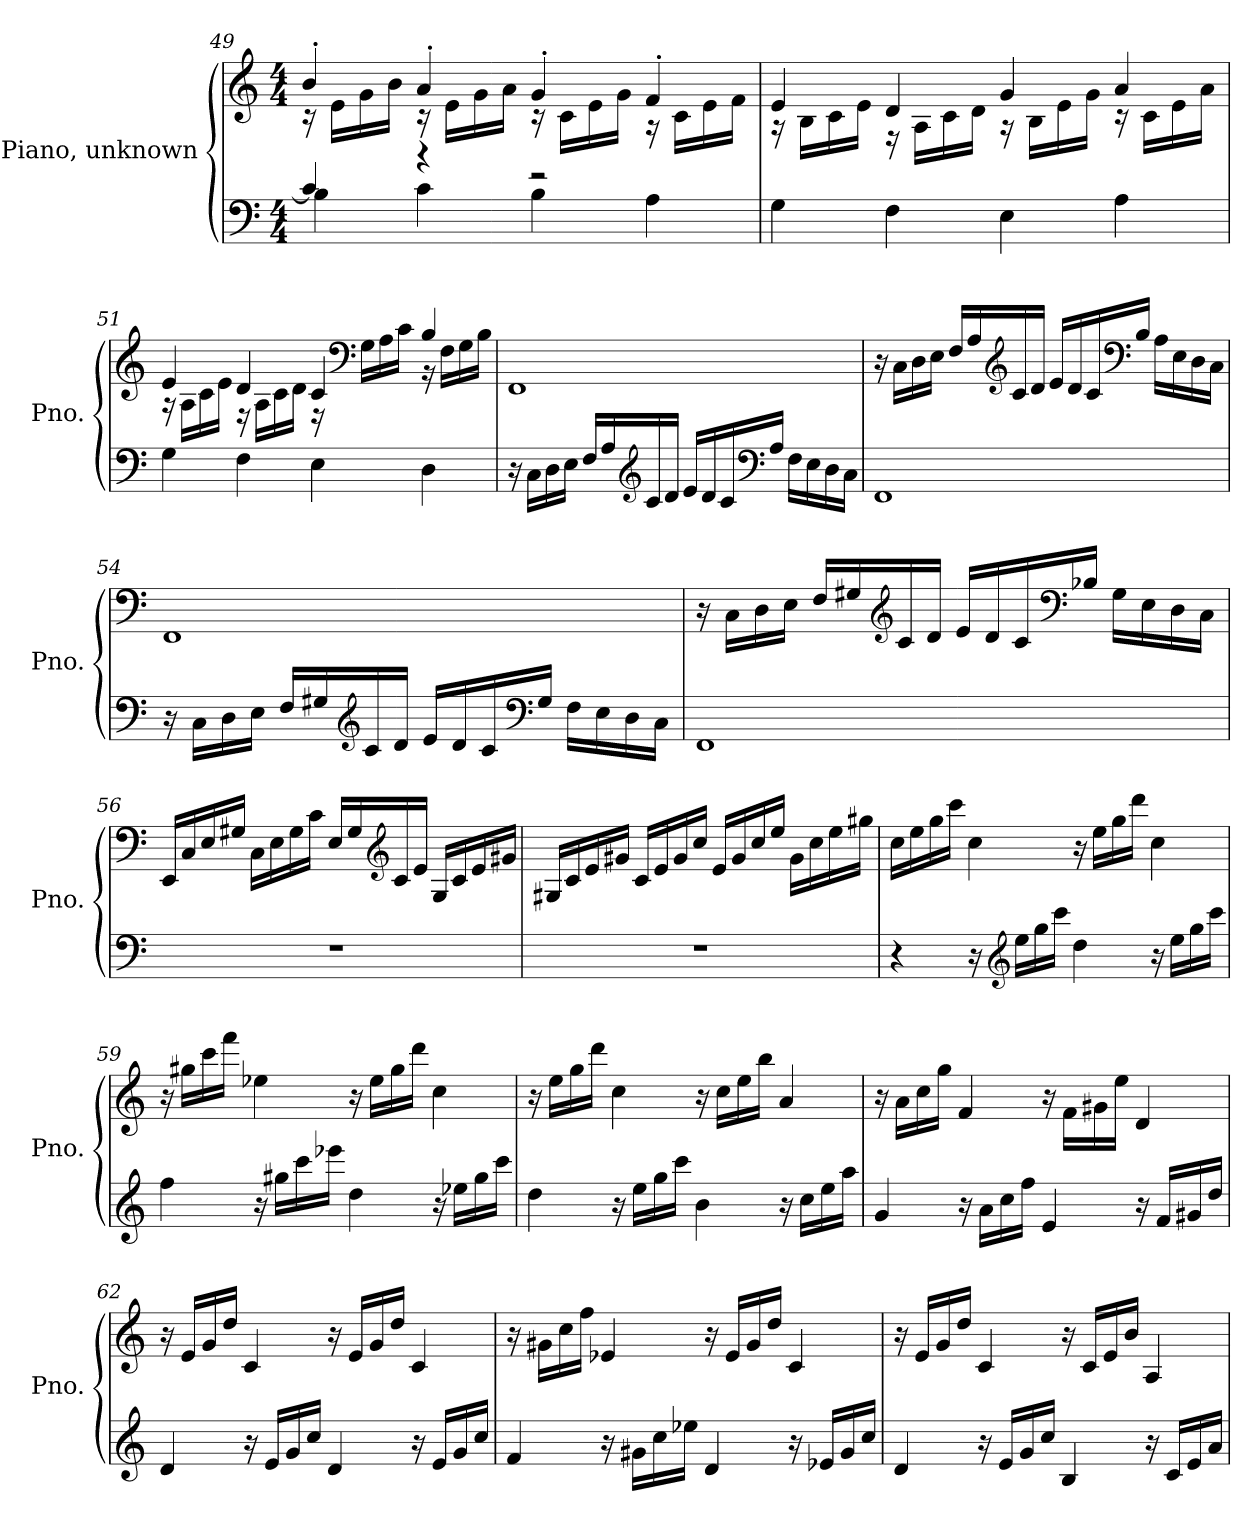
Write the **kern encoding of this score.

**kern	**kern
*part1	*part1
*staff2	*staff1
*I"Piano, unknown	*
*I'Pno.	*
!!LO:LB:g=z
*clefF4	*clefG2
*k[]	*k[]
*M4/4	*M4/4
=49	=49
*^	*^
4c/]	4B\	4b'/	16r
.	.	.	16e\LL
.	.	.	16g\
.	.	.	16b\JJ
4r	4c\	4a'/	16r
.	.	.	16e\LL
.	.	.	16g\
.	.	.	16a\JJ
2r	4B\	4g'/	16r
.	.	.	16c\LL
.	.	.	16e\
.	.	.	16g\JJ
.	4A\	4f'/	16r
.	.	.	16c\LL
.	.	.	16e\
.	.	.	16f\JJ
*v	*v	*	*
=50	=50	=50
4G\	4e/	16r
.	.	16B\LL
.	.	16c\
.	.	16e\JJ
4F\	4d/	16r
.	.	16A\LL
.	.	16c\
.	.	16d\JJ
4E\	4g/	16r
.	.	16B\LL
.	.	16e\
.	.	16g\JJ
4A\	4a/	16r
.	.	16c\LL
.	.	16e\
.	.	16a\JJ
!!LO:LB:g=z	!!
=51	=51	=51
4G\	4e/	16r
.	.	16A\LL
.	.	16c\
.	.	16e\JJ
4F\	4d/	16r
.	.	16A\LL
.	.	16c\
.	.	16d\JJ
4E\	4c/	16r
*	*clefF4	*
.	.	16G\LL
.	.	16A\
.	.	16c\JJ
4D\	4B/	16r
.	.	16F\LL
.	.	16G\
.	.	16B\JJ
*	*v	*v
=52	=52
16r	1FF
16C\LL	.
16D\	.
16E\JJ	.
16F/LL	.
16A/	.
*clefG2	*
16c/	.
16d/JJ	.
16e/LL	.
16d/	.
16c/	.
*clefF4	*
16A/JJ	.
16F\LL	.
16E\	.
16D\	.
16C\JJ	.
!!LO:LB:g=z
=53	=53
1FF	16r
.	16C\LL
.	16D\
.	16E\JJ
.	16F/LL
.	16A/
*	*clefG2
.	16c/
.	16d/JJ
.	16e/LL
.	16d/
.	16c/
*	*clefF4
.	16B/JJ
.	16A\LL
.	16E\
.	16D\
.	16C\JJ
=54	=54
16r	1FF
16C\LL	.
16D\	.
16E\JJ	.
16F/LL	.
16G#X/	.
*clefG2	*
16c/	.
16d/JJ	.
16e/LL	.
16d/	.
16c/	.
*clefF4	*
16G#/JJ	.
16F\LL	.
16E\	.
16D\	.
16C\JJ	.
!!LO:PB:g=z
=55	=55
1FF	16r
.	16C\LL
.	16D\
.	16E\JJ
.	16F/LL
.	16G#X/
*	*clefG2
.	16c/
.	16d/JJ
.	16e/LL
.	16d/
.	16c/
*	*clefF4
.	16B-X/JJ
.	16G#\LL
.	16E\
.	16D\
.	16C\JJ
=56	=56
1r	16EE/LL
.	16C/
.	16E/
.	16G#X/JJ
.	16C\LL
.	16E\
.	16G#\
.	16c\JJ
.	16E/LL
.	16G#/
*	*clefG2
.	16c/
.	16e/JJ
.	16G#/LL
.	16c/
.	16e/
.	16g#X/JJ
!!LO:LB:g=z
=57	=57
1r	16G#X/LL
.	16c/
.	16e/
.	16g#X/JJ
.	16c/LL
.	16e/
.	16g#/
.	16cc/JJ
.	16e/LL
.	16g#/
.	16cc/
.	16ee/JJ
.	16g#\LL
.	16cc\
.	16ee\
.	16gg#X\JJ
=58	=58
4r	16cc\LL
.	16ee\
.	16gg\
.	16ccc\JJ
16r	4cc\
*clefG2	*
16ee\LL	.
16gg\	.
16ccc\JJ	.
4dd\	16r
.	16ee\LL
.	16gg\
.	16ddd\JJ
16r	4cc\
16ee\LL	.
16gg\	.
16ccc\JJ	.
!!LO:LB:g=z
=59	=59
4ff\	16r
.	16gg#X\LL
.	16ccc\
.	16fff\JJ
16r	4ee-X\
16gg#X\LL	.
16ccc\	.
16eee-X\JJ	.
4dd\	16r
.	16ee-\LL
.	16gg#\
.	16ddd\JJ
16r	4cc\
16ee-X\LL	.
16gg#\	.
16ccc\JJ	.
=60	=60
4dd\	16r
.	16ee\LL
.	16gg\
.	16ddd\JJ
16r	4cc\
16ee\LL	.
16gg\	.
16ccc\JJ	.
4b\	16r
.	16cc\LL
.	16ee\
.	16bb\JJ
16r	4a/
16cc\LL	.
16ee\	.
16aa\JJ	.
!!LO:LB:g=z
=61	=61
4g/	16r
.	16a\LL
.	16cc\
.	16gg\JJ
16r	4f/
16a\LL	.
16cc\	.
16ff\JJ	.
4e/	16r
.	16f\LL
.	16g#X\
.	16ee\JJ
16r	4d/
16f/LL	.
16g#X/	.
16dd/JJ	.
=62	=62
4d/	16r
.	16e/LL
.	16g/
.	16dd/JJ
16r	4c/
16e/LL	.
16g/	.
16cc/JJ	.
4d/	16r
.	16e/LL
.	16g/
.	16dd/JJ
16r	4c/
16e/LL	.
16g/	.
16cc/JJ	.
!!LO:LB:g=z
=63	=63
4f/	16r
.	16g#X\LL
.	16cc\
.	16ff\JJ
16r	4e-X/
16g#X\LL	.
16cc\	.
16ee-X\JJ	.
4d/	16r
.	16e-/LL
.	16g#/
.	16dd/JJ
16r	4c/
16e-X/LL	.
16g#/	.
16cc/JJ	.
=64	=64
4d/	16r
.	16e/LL
.	16g/
.	16dd/JJ
16r	4c/
16e/LL	.
16g/	.
16cc/JJ	.
4B/	16r
.	16c/LL
.	16e/
.	16b/JJ
16r	4A/
16c/LL	.
16e/	.
16a/JJ	.
=	=
*-	*-
